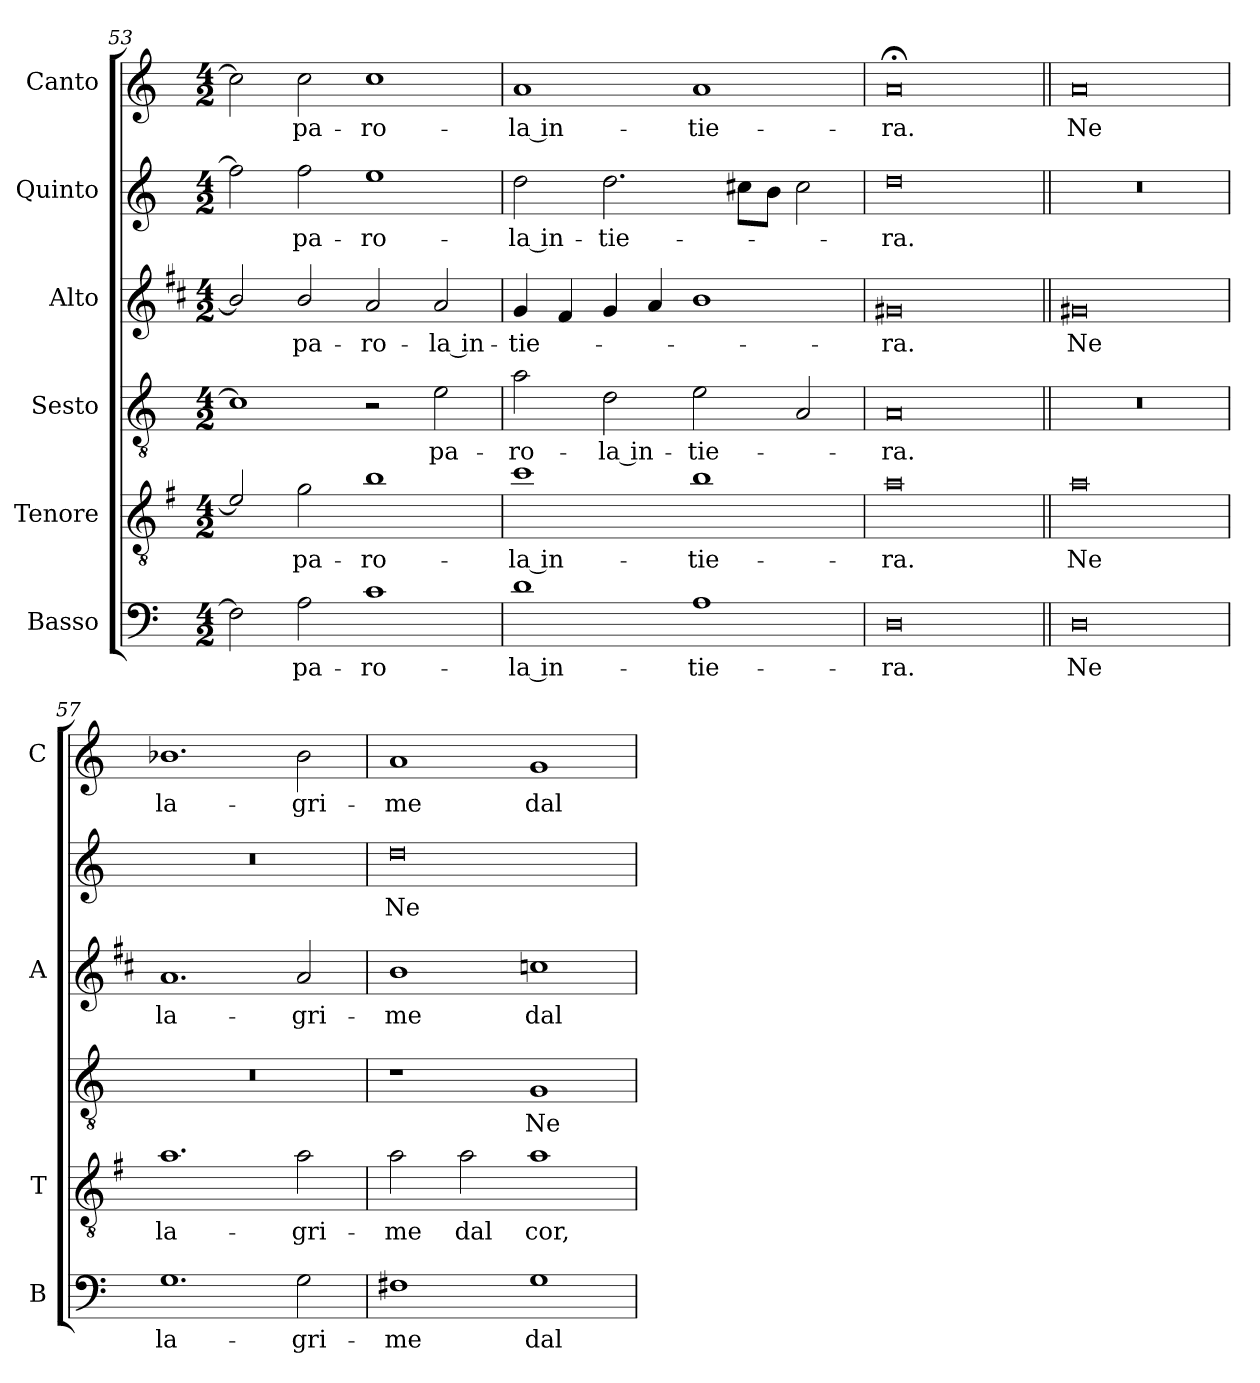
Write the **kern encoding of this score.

**kern	**text	**kern	**text	**kern	**text	**kern	**text	**kern	**text	**kern	**text
*part6	*part6	*part5	*part5	*part4	*part4	*part3	*part3	*part2	*part2	*part1	*part1
*staff6	*staff6	*staff5	*staff5	*staff4	*staff4	*staff3	*staff3	*staff2	*staff2	*staff1	*staff1
*I"Basso	*	*I"Tenore	*	*I"Sesto	*	*I"Alto	*	*I"Quinto	*	*I"Canto	*
*I'B	*	*I'T	*	*	*	*I'A	*	*	*	*I'C	*
*clefF4	*	*clefGv2	*	*clefGv2	*	*clefG2	*	*clefG2	*	*clefG2	*
*	*	*ITrd4c7	*	*	*	*ITrd1c2	*	*	*	*	*
*k[]	*	*k[]	*	*k[]	*	*k[]	*	*k[]	*	*k[]	*
*C:	*	*C:	*	*C:	*	*C:	*	*C:	*	*C:	*
*M4/2	*	*M4/2	*	*M4/2	*	*M4/2	*	*M4/2	*	*M4/2	*
=53	=53	=53	=53	=53	=53	=53	=53	=53	=53	=53	=53
2F\]	.	2A/]	.	1c]	.	2a/]	.	2ff\]	.	2cc\]	.
!	!LO:LY:b	!	!LO:LY:b	!	!	!	!LO:LY:b	!	!LO:LY:b	!	!LO:LY:b
2A\	pa-	2c\	pa-	.	.	2a/	pa-	2ff\	pa-	2cc\	pa-
!	!LO:LY:b	!	!LO:LY:b	!	!	!	!LO:LY:b	!	!LO:LY:b	!	!LO:LY:b
1c	-ro-	1e	-ro-	2r	.	2g/	-ro-	1ee	-ro-	1cc	-ro-
!	!	!	!	!	!LO:LY:b	!	!LO:LY:b	!	!	!	!
.	.	.	.	2e\	pa-	2g/	-la in-	.	.	.	.
=54	=54	=54	=54	=54	=54	=54	=54	=54	=54	=54	=54
!	!LO:LY:b	!	!LO:LY:b	!	!LO:LY:b	!	!LO:LY:b	!	!LO:LY:b	!	!LO:LY:b
1d	-la in-	1f	-la in-	2a\	-ro-	4f/	-tie-	2dd\	-la in-	1a	-la in-
.	.	.	.	.	.	4e/	.	.	.	.	.
!	!	!	!	!	!LO:LY:b	!	!	!	!LO:LY:b	!	!
.	.	.	.	2d\	-la in-	4f/	.	2.dd\	-tie-	.	.
.	.	.	.	.	.	4g/	.	.	.	.	.
!	!LO:LY:b	!	!LO:LY:b	!	!LO:LY:b	!	!	!	!	!	!LO:LY:b
1A	-tie-	1e	-tie-	2e\	-tie-	1a	.	.	.	1a	-tie-
.	.	.	.	.	.	.	.	8cc#X\L	.	.	.
.	.	.	.	.	.	.	.	8b\J	.	.	.
.	.	.	.	2A/	.	.	.	2cc#\	.	.	.
=55	=55	=55	=55	=55	=55	=55	=55	=55	=55	=55	=55
!	!LO:LY:b	!	!LO:LY:b	!	!LO:LY:b	!	!LO:LY:b	!	!LO:LY:b	!	!LO:LY:b
0D	-ra.	0d	-ra.	0A	-ra.	0f#X	-ra.	0dd	-ra.	0a;<	-ra.
=56||	=56||	=56||	=56||	=56||	=56||	=56||	=56||	=56||	=56||	=56||	=56||
!	!LO:LY:b	!	!LO:LY:b	!	!	!	!LO:LY:b	!	!	!	!LO:LY:b
0D	Ne	0d	Ne	0r	.	0f#X	Ne	0r	.	0a	Ne
!!LO:PB:g=z
=57	=57	=57	=57	=57	=57	=57	=57	=57	=57	=57	=57
!	!LO:LY:b	!	!LO:LY:b	!	!	!	!LO:LY:b	!	!	!	!LO:LY:b
1.G	la-	1.d	la-	0r	.	1.g	la-	0r	.	1.b-X	la-
!	!LO:LY:b	!	!LO:LY:b	!	!	!	!LO:LY:b	!	!	!	!LO:LY:b
2G\	-gri-	2d\	-gri-	.	.	2g/	-gri-	.	.	2b-\	-gri-
=58	=58	=58	=58	=58	=58	=58	=58	=58	=58	=58	=58
!	!LO:LY:b	!	!LO:LY:b	!	!	!	!LO:LY:b	!	!LO:LY:b	!	!LO:LY:b
1F#X	-me	2d\	-me	1r	.	1a	-me	0dd	Ne	1a	-me
!	!	!	!LO:LY:b	!	!	!	!	!	!	!	!
.	.	2d\	dal	.	.	.	.	.	.	.	.
!	!LO:LY:b	!	!LO:LY:b	!	!LO:LY:b	!	!LO:LY:b	!	!	!	!LO:LY:b
1G	dal	1d	cor,	1G	Ne	1b-X	dal	.	.	1g	dal
=	=	=	=	=	=	=	=	=	=	=	=
*-	*-	*-	*-	*-	*-	*-	*-	*-	*-	*-	*-
